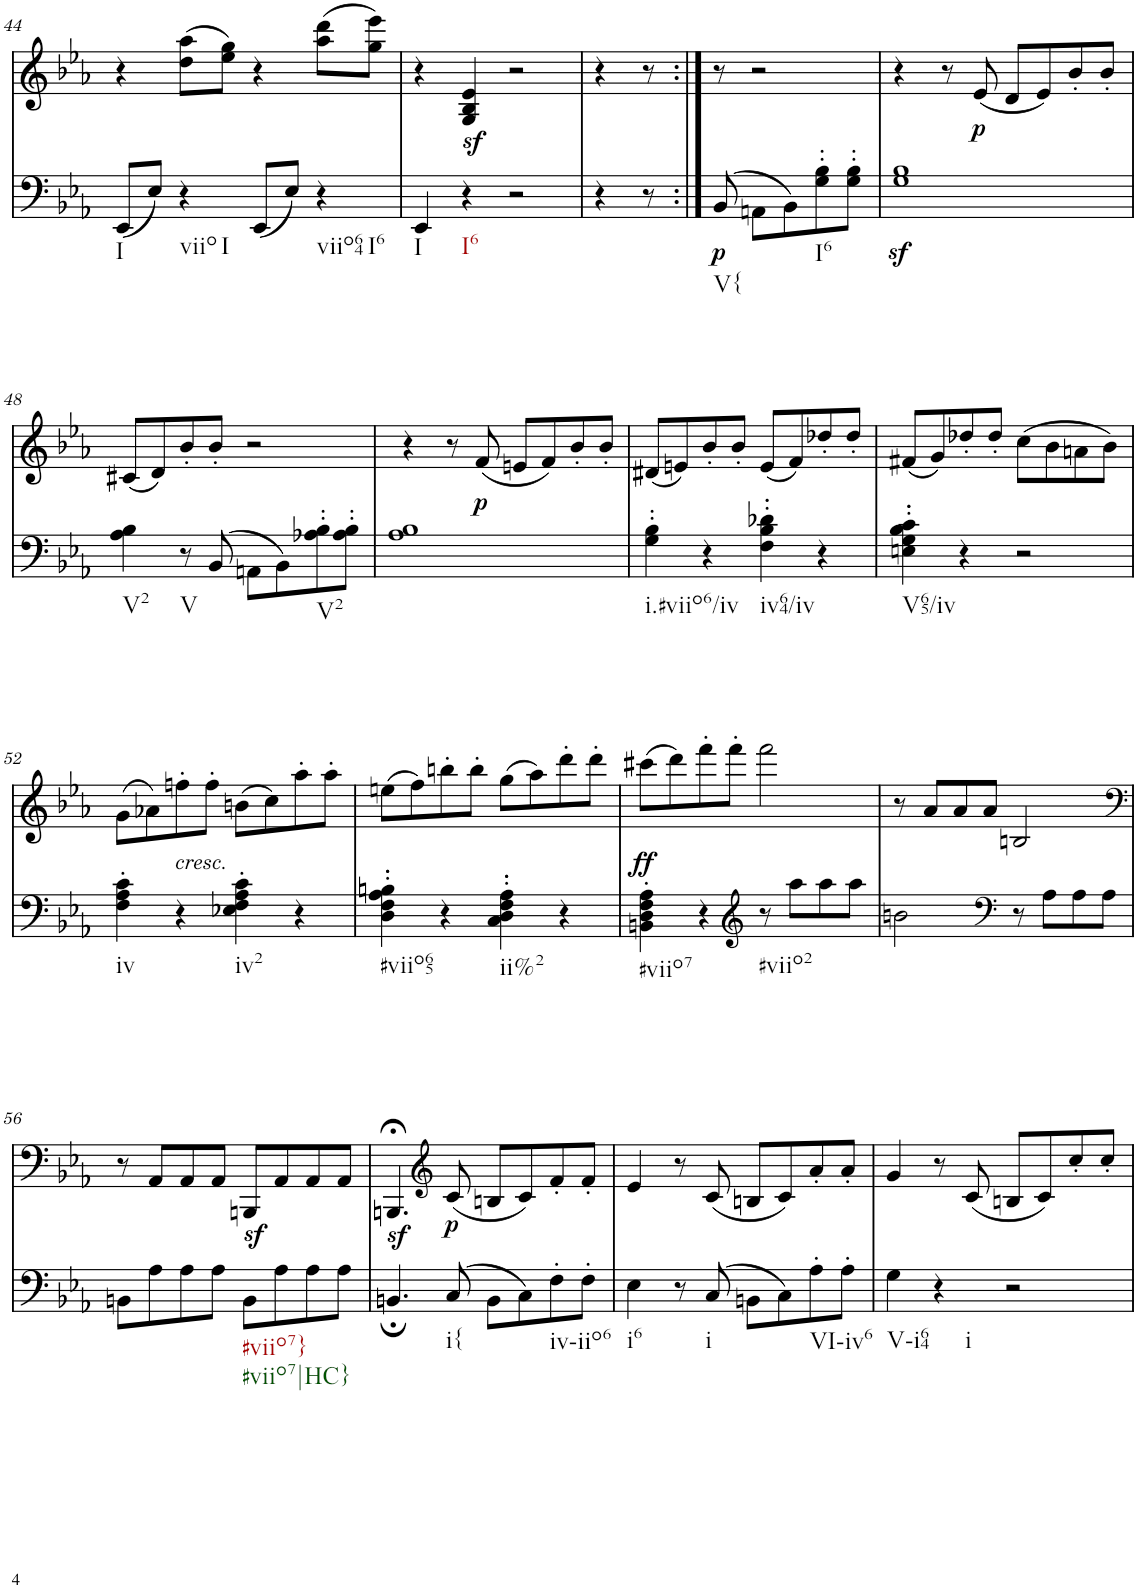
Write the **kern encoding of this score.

**kern	**dynam	**kern	**dynam
*part2	*part2	*part1	*part1
*staff2	*staff2	*staff1	*staff1
*I"piano	*	*I"piano	*
*I'Pno	*	*I'Pno	*
!!LO:PB:g=z
*clefF4	*	*clefG2	*
*k[b-e-a-]	*	*k[b-e-a-]	*
*c:	*	*c:	*
*M4/4	*	*M4/4	*
=44	=44	=44	=44
!LO:TX:b:t=I	!	!	!
(8EE-/L	.	4r	.
8E-/J)	.	.	.
!LO:TX:b:t=viio	!	!	!
!LO:TX:b:t=I	!	!	!
4r	.	(8dd\ 8aa-\L	.
.	.	8ee-\ 8gg\J)	.
(8EE-/L	.	4r	.
8E-/J)	.	.	.
!LO:TX:b:t=viio64	!	!	!
!LO:TX:b:t=I6	!	!	!
4r	.	(8aa-\ 8ddd\L	.
.	.	8gg\ 8eee-\J)	.
=45	=45	=45	=45
!LO:TX:b:t=I	!	!	!
4EE-/	.	4r	.
!LO:TX:b:t=I6	!	!	!
!	!LO:DY:a	!	!
4r	sf	4G/ 4B-/ 4e-/	.
2r	.	2r	.
=46	=46	=46	=46
4r	.	4r	.
8r	.	8r	.
=46X1:|!	=46X1:|!	=46X1:|!	=46X1:|!
!LO:TX:b:t=V{	!	!	!
!	!LO:DY:b	!	!
(8BB-/	p	8r	.
8AAn\L	.	2r	.
8BB-\)	.	.	.
!LO:TX:b:t=I6	!	!	!
8G\' 8B-\'	.	.	.
8G\' 8B-\'J	.	.	.
=47	=47	=47	=47
1Gz< 1B-z<	.	4r	.
.	.	8r	.
!	!	!	!LO:DY:b
.	.	(8e-/	p
.	.	8d/L	.
.	.	8e-/)	.
.	.	8b-'/	.
.	.	8b-'/J	.
!!LO:LB:g=z
=48	=48	=48	=48
!LO:TX:b:t=V2	!	!	!
4A-\ 4B-\	.	(8c#X/L	.
.	.	8d/)	.
!LO:TX:b:t=V	!	!	!
8r	.	8b-'/	.
(8BB-/	.	8b-'/J	.
8AAn\L	.	2r	.
8BB-\)	.	.	.
!LO:TX:b:t=V2	!	!	!
8A-X\' 8B-\'	.	.	.
8A-\' 8B-\'J	.	.	.
=49	=49	=49	=49
1A- 1B-	.	4r	.
.	.	8r	.
!	!	!	!LO:DY:b
.	.	(8f/	p
.	.	8en/L	.
.	.	8f/)	.
.	.	8b-'/	.
.	.	8b-'/J	.
=50	=50	=50	=50
!LO:TX:b:t=i.#viio6/iv	!	!	!
4G\' 4B-\'	.	(8d#X/L	.
.	.	8en/)	.
4r	.	8b-'/	.
.	.	8b-'/J	.
!LO:TX:b:t=iv64/iv	!	!	!
4F\' 4B-\' 4d-X\'	.	(8e/L	.
.	.	8f/)	.
4r	.	8dd-X'/	.
.	.	8dd-'/J	.
=51	=51	=51	=51
!LO:TX:b:t=V65/iv	!	!	!
4En\' 4G\' 4B-\' 4c\'	.	(8f#X/L	.
.	.	8g/)	.
4r	.	8dd-X'/	.
.	.	8dd-'/J	.
2r	.	(8cc\L	.
.	.	8b-\	.
.	.	8an\	.
.	.	8b-\J)	.
!!LO:LB:g=z
=52	=52	=52	=52
!LO:TX:b:t=iv	!	!	!
4F\' 4A-\' 4c\'	.	(8g\L	.
.	.	8a-X\)	.
!	!	!LO:TX:b:i:t=cresc.	!
4r	.	8ffn'\	.
.	.	8ff'\J	.
!LO:TX:b:t=iv2	!	!	!
4E-X\' 4F\' 4A-\' 4c\'	.	(8bn\L	.
.	.	8cc\)	.
4r	.	8aa-'\	.
.	.	8aa-'\J	.
=53	=53	=53	=53
!LO:TX:b:t=#viio65	!	!	!
4D\' 4F\' 4A-\' 4Bn\'	.	(8een\L	.
.	.	8ff\)	.
4r	.	8bbn'\	.
.	.	8bb'\J	.
!LO:TX:b:t=ii%2	!	!	!
4C\' 4D\' 4F\' 4A-\'	.	(8gg\L	.
.	.	8aa-\)	.
4r	.	8ddd'\	.
.	.	8ddd'\J	.
=54	=54	=54	=54
!LO:TX:b:t=#viio7	!	!	!
!	!	!	!LO:DY:b
4BBn\' 4D\' 4F\' 4A-\'	.	(8ccc#X\L	ff
.	.	8ddd\)	.
4r	.	8fff'\	.
.	.	8fff'\J	.
*clefG2	*	*	*
!LO:TX:b:t=#viio2	!	!	!
8r	.	2fff\	.
8aa-\L	.	.	.
8aa-\	.	.	.
8aa-\J	.	.	.
=55	=55	=55	=55
2bn\	.	8r	.
.	.	8a-/L	.
.	.	8a-/	.
.	.	8a-/J	.
*clefF4	*	*	*
8r	.	2Bn/	.
8A-\L	.	.	.
8A-\	.	.	.
8A-\J	.	.	.
!!LO:LB:g=z
=56	=56	=56	=56
*	*	*clefF4	*
8BBn\L	.	8r	.
8A-\	.	8AA-/L	.
8A-\	.	8AA-/	.
8A-\J	.	8AA-/J	.
!LO:TX:b:t=#viio7}	!	!	!
!LO:TX:b:t=#viio7|HC}	!	!	!
8BBz>\L	.	8BBBn/L	.
8A-\	.	8AA-/	.
8A-\	.	8AA-/	.
8A-\J	.	8AA-/J	.
=57	=57	=57	=57
4.BBnz>;/	.	4.BBBn;</	.
*	*	*clefG2	*
!LO:TX:b:t=i{	!	!	!
!	!	!	!LO:DY:b
(8C/	.	(8c/	p
8BB\L	.	8Bn/L	.
8C\)	.	8c/)	.
!LO:TX:b:t=iv-iio6	!	!	!
8F'\	.	8f'/	.
8F'\J	.	8f'/J	.
=58	=58	=58	=58
!LO:TX:b:t=i6	!	!	!
4E-\	.	4e-/	.
8r	.	8r	.
!LO:TX:b:t=i	!	!	!
(8C/	.	(8c/	.
8BBn\L	.	8Bn/L	.
8C\)	.	8c/)	.
!LO:TX:b:t=VI-iv6	!	!	!
8A-'\	.	8a-'/	.
8A-'\J	.	8a-'/J	.
=59	=59	=59	=59
!LO:TX:b:t=V-i64	!	!	!
4G\	.	4g/	.
!LO:TX:b:t=i	!	!	!
4r	.	8r	.
.	.	(8c/	.
2r	.	8Bn/L	.
.	.	8c/)	.
.	.	8cc'/	.
.	.	8cc'/J	.
=	=	=	=
*-	*-	*-	*-
